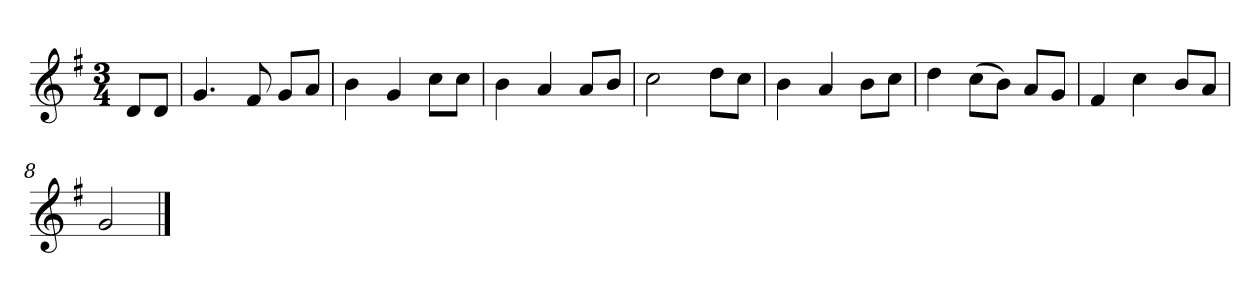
**kern
*part1
*staff1
*k[f#]
*M3/4
*MM120
=
8dL
8dJ
=1
4.g
8f#
8gL
8aJ
=2
4b
4g
8ccL
8ccJ
=3
4b
4a
8aL
8bJ
=4
2cc
8ddL
8ccJ
=5
4b
4a
8bL
8ccJ
=6
4dd
(8ccL
8bJ)
8aL
8gJ
=7
4f#
4cc
8bL
8aJ
=8
2g
==
*-
